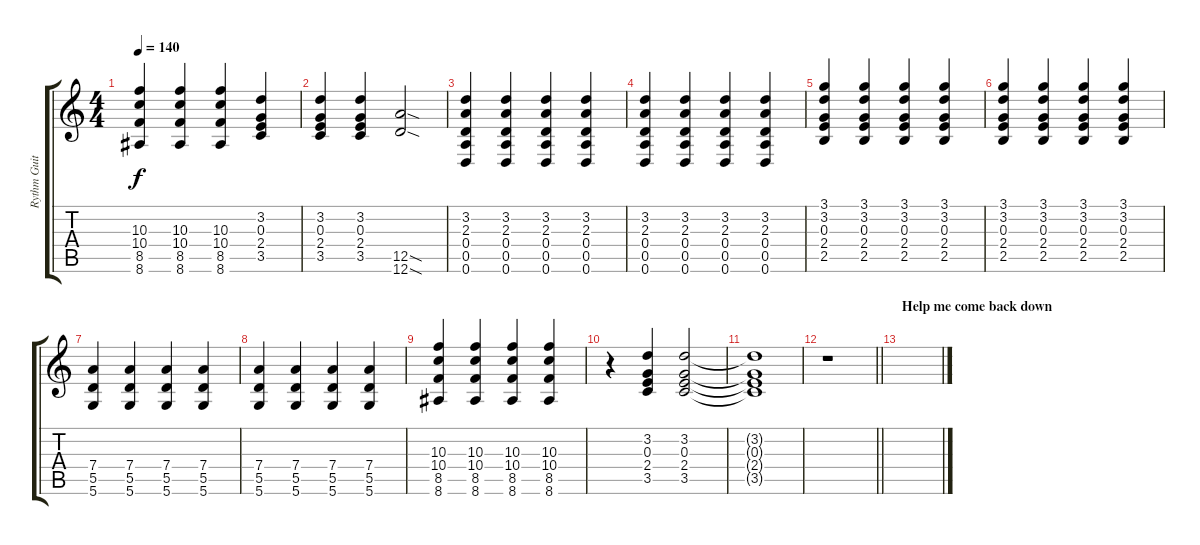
\track ("Rythm Guitar" "Rythm Guit") {instrument overdrivenguitar}
\staff {score tabs}
\tuning (E4 B3 G3 D3 A2 D2) {hide}
\ts (4 4)
\tempo 140
\clef g2
\ks c
(10.3 10.4 8.5 8.6).4{dy f} (10.3 10.4 8.5 8.6).4 (10.3 10.4 8.5 8.6).4 (3.2 0.3 2.4 3.5).4 |
(3.2 0.3 2.4 3.5).4 (3.2 0.3 2.4 3.5).4 (12.5{sod} 12.6{sod}).2 |
(3.2 2.3 0.4 0.5 0.6).4 (3.2 2.3 0.4 0.5 0.6).4 (3.2 2.3 0.4 0.5 0.6).4 (3.2 2.3 0.4 0.5 0.6).4 |
(3.2 2.3 0.4 0.5 0.6).4 (3.2 2.3 0.4 0.5 0.6).4 (3.2 2.3 0.4 0.5 0.6).4 (3.2 2.3 0.4 0.5 0.6).4 |
(3.1 3.2 0.3 2.4 2.5).4 (3.1 3.2 0.3 2.4 2.5).4 (3.1 3.2 0.3 2.4 2.5).4 (3.1 3.2 0.3 2.4 2.5).4 |
(3.1 3.2 0.3 2.4 2.5).4 (3.1 3.2 0.3 2.4 2.5).4 (3.1 3.2 0.3 2.4 2.5).4 (3.1 3.2 0.3 2.4 2.5).4 |
(7.4 5.5 5.6).4 (7.4 5.5 5.6).4 (7.4 5.5 5.6).4 (7.4 5.5 5.6).4 |
(7.4 5.5 5.6).4 (7.4 5.5 5.6).4 (7.4 5.5 5.6).4 (7.4 5.5 5.6).4 |
(10.3 10.4 8.5 8.6).4 (10.3 10.4 8.5 8.6).4 (10.3 10.4 8.5 8.6).4 (10.3 10.4 8.5 8.6).4 |
r.4 (3.2 0.3 2.4 3.5).4 (3.2 0.3 2.4 3.5).2 |
(3.2{t} 0.3{t} 2.4{t} 3.5{t}).1 |
\barLineRight lightlight
r.1 |
\section ("" "Help me come back down")
